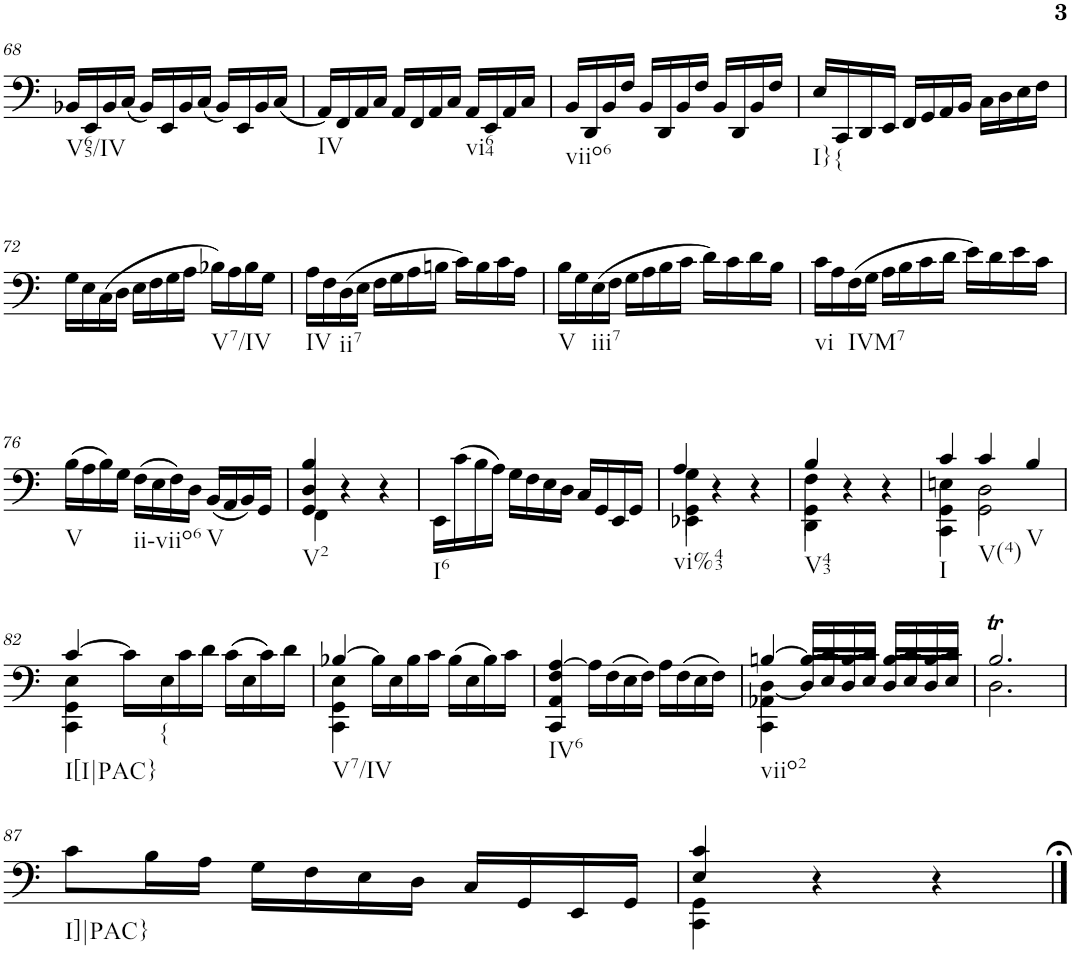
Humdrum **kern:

**kern
*part1
*staff1
*I"Piano
*I'Pno.
!!LO:PB:g=z
*clefF4
*k[]
*M3/4
=68
!LO:TX:b:t=V65/IV
16BB-X/LL
16EE/
16BB-/
(16C/JJ
16BB-/LL)
16EE/
16BB-/
(16C/JJ
16BB-/LL)
16EE/
16BB-/
(16C/JJ
=69
!LO:TX:b:t=IV
16AA/LL)
16FF/
16AA/
16C/JJ
16AA/LL
16FF/
16AA/
16C/JJ
!LO:TX:b:t=vi64
16AA/LL
16EE/
16AA/
16C/JJ
=70
!LO:TX:b:t=viio6
16BB/LL
16DD/
16BB/
16F/JJ
16BB/LL
16DD/
16BB/
16F/JJ
16BB/LL
16DD/
16BB/
16F/JJ
=71
!LO:TX:b:t=I}
16E/LL
!LO:TX:b:t={
16CC/
16DD/
16EE/JJ
16FF/LL
16GG/
16AA/
16BB/JJ
16C\LL
16D\
16E\
16F\JJ
!!LO:LB:g=z
=72
16G\LL
16E\
(16C\
16D\JJ
16E\LL
16F\
16G\
16A\JJ
!LO:TX:b:t=V7/IV
16B-X\LL)
16A\
16B-\
16G\JJ
=73
!LO:TX:b:t=IV
16A\LL
16F\
!LO:TX:b:t=ii7
(16D\
16E\JJ
16F\LL
16G\
16A\
16Bn\JJ
16c\LL)
16B\
16c\
16A\JJ
=74
!LO:TX:b:t=V
16B\LL
16G\
!LO:TX:b:t=iii7
(16E\
16F\JJ
16G\LL
16A\
16B\
16c\JJ
16d\LL)
16c\
16d\
16B\JJ
=75
!LO:TX:b:t=vi
16c\LL
16A\
!LO:TX:b:t=IVM7
(16F\
16G\JJ
16A\LL
16B\
16c\
16d\JJ
16e\LL)
16d\
16e\
16c\JJ
!!LO:LB:g=z
=76
!LO:TX:b:t=V
(16B\LL
16A\
16B\)
16G\JJ
!LO:TX:b:t=ii-viio6
(16F\LL
16E\
16F\)
16D\JJ
!LO:TX:b:t=V
(16BB/LL
16AA/
16BB/)
16GG/JJ
=77
*^
*	*^
*	*	*^
!LO:TX:b:t=V2	!	!	!
4B/	4D/	4GG/	4FF\
4r	2ryy	2ryy	2ryy
4r	.	.	.
*v	*v	*v	*v
=78
!LO:TX:b:t=I6
16EE\LL
(16c\
16B\
16A\JJ)
16G\LL
16F\
16E\
16D\JJ
16C/LL
16GG/
16EE/
16GG/JJ
=79
*^
*	*^
*	*	*^
!LO:TX:b:t=vi%43	!	!	!
4A/	4G\	4GG\	4EE-X\
4r	2ryy	2ryy	2ryy
4r	.	.	.
=80	=80	=80	=80
!LO:TX:b:t=V43	!	!	!
4B/	4F\	4GG\	4DD\
4r	2ryy	2ryy	2ryy
4r	.	.	.
=81	=81	=81	=81
!LO:TX:b:t=I	!	!	!
4c/	4GG\	4En\	4CC\
!LO:TX:b:t=V(4)	!	!	!
4c/	2GG\	2ryy	2D\
!LO:TX:b:t=V	!	!	!
4B/	.	.	.
!!LO:LB:g=z	!!	!!	!!
=82	=82	=82	=82
!LO:TX:b:t=I[I|PAC}	!	!	!
[4c/	4GG\	4E\	4CC\
16c\LL]	2ryy	2ryy	2ryy
!LO:TX:b:t={	!	!	!
16E\	.	.	.
16c\	.	.	.
16d\JJ	.	.	.
(16c\LL	.	.	.
16E\	.	.	.
16c\)	.	.	.
16d\JJ	.	.	.
=83	=83	=83	=83
!LO:TX:b:t=V7/IV	!	!	!
[4B-X/	4GG\	4E\	4CC\
16B-\LL]	2ryy	2ryy	2ryy
16E\	.	.	.
16B-\	.	.	.
16c\JJ	.	.	.
(16B-\LL	.	.	.
16E\	.	.	.
16B-\)	.	.	.
16c\JJ	.	.	.
*v	*v	*v	*v
=84
!LO:TX:b:t=IV6
4CC/ 4AA/ 4F/ [4A/
16A\LL]
(16F\
16E\
16F\JJ)
16A\LL
(16F\
16E\
16F\JJ)
=85
*^
*	*^
*	*	*^
!LO:TX:b:t=viio2	!	!	!
[4Bn/	4AA-X\	[4D\	4CC\
16B/LL]	2ryy	16D/LL]	2ryy
16c/	.	16E/	.
16B/	.	16D/	.
16c/JJ	.	16E/JJ	.
16B/LL	.	16D/LL	.
16c/	.	16E/	.
16B/	.	16D/	.
16c/JJ	.	16E/JJ	.
*	*v	*v	*v
=86	=86
2.Bt/	2.D\
!!LO:LB:g=z	!!
=87	=87
!LO:TX:b:t=I]|PAC}	!
*v	*v
8c\L
16B\L
16A\JJ
16G\LL
16F\
16E\
16D\JJ
16C/LL
16GG/
16EE/
16GG/JJ
=88
*^
*	*^
*	*	*^
4c/	4GG\	4E/	4CC\
4r	2ryy	2ryy	2ryy
4r	.	.	.
*v	*v	*v	*v
==
*-
